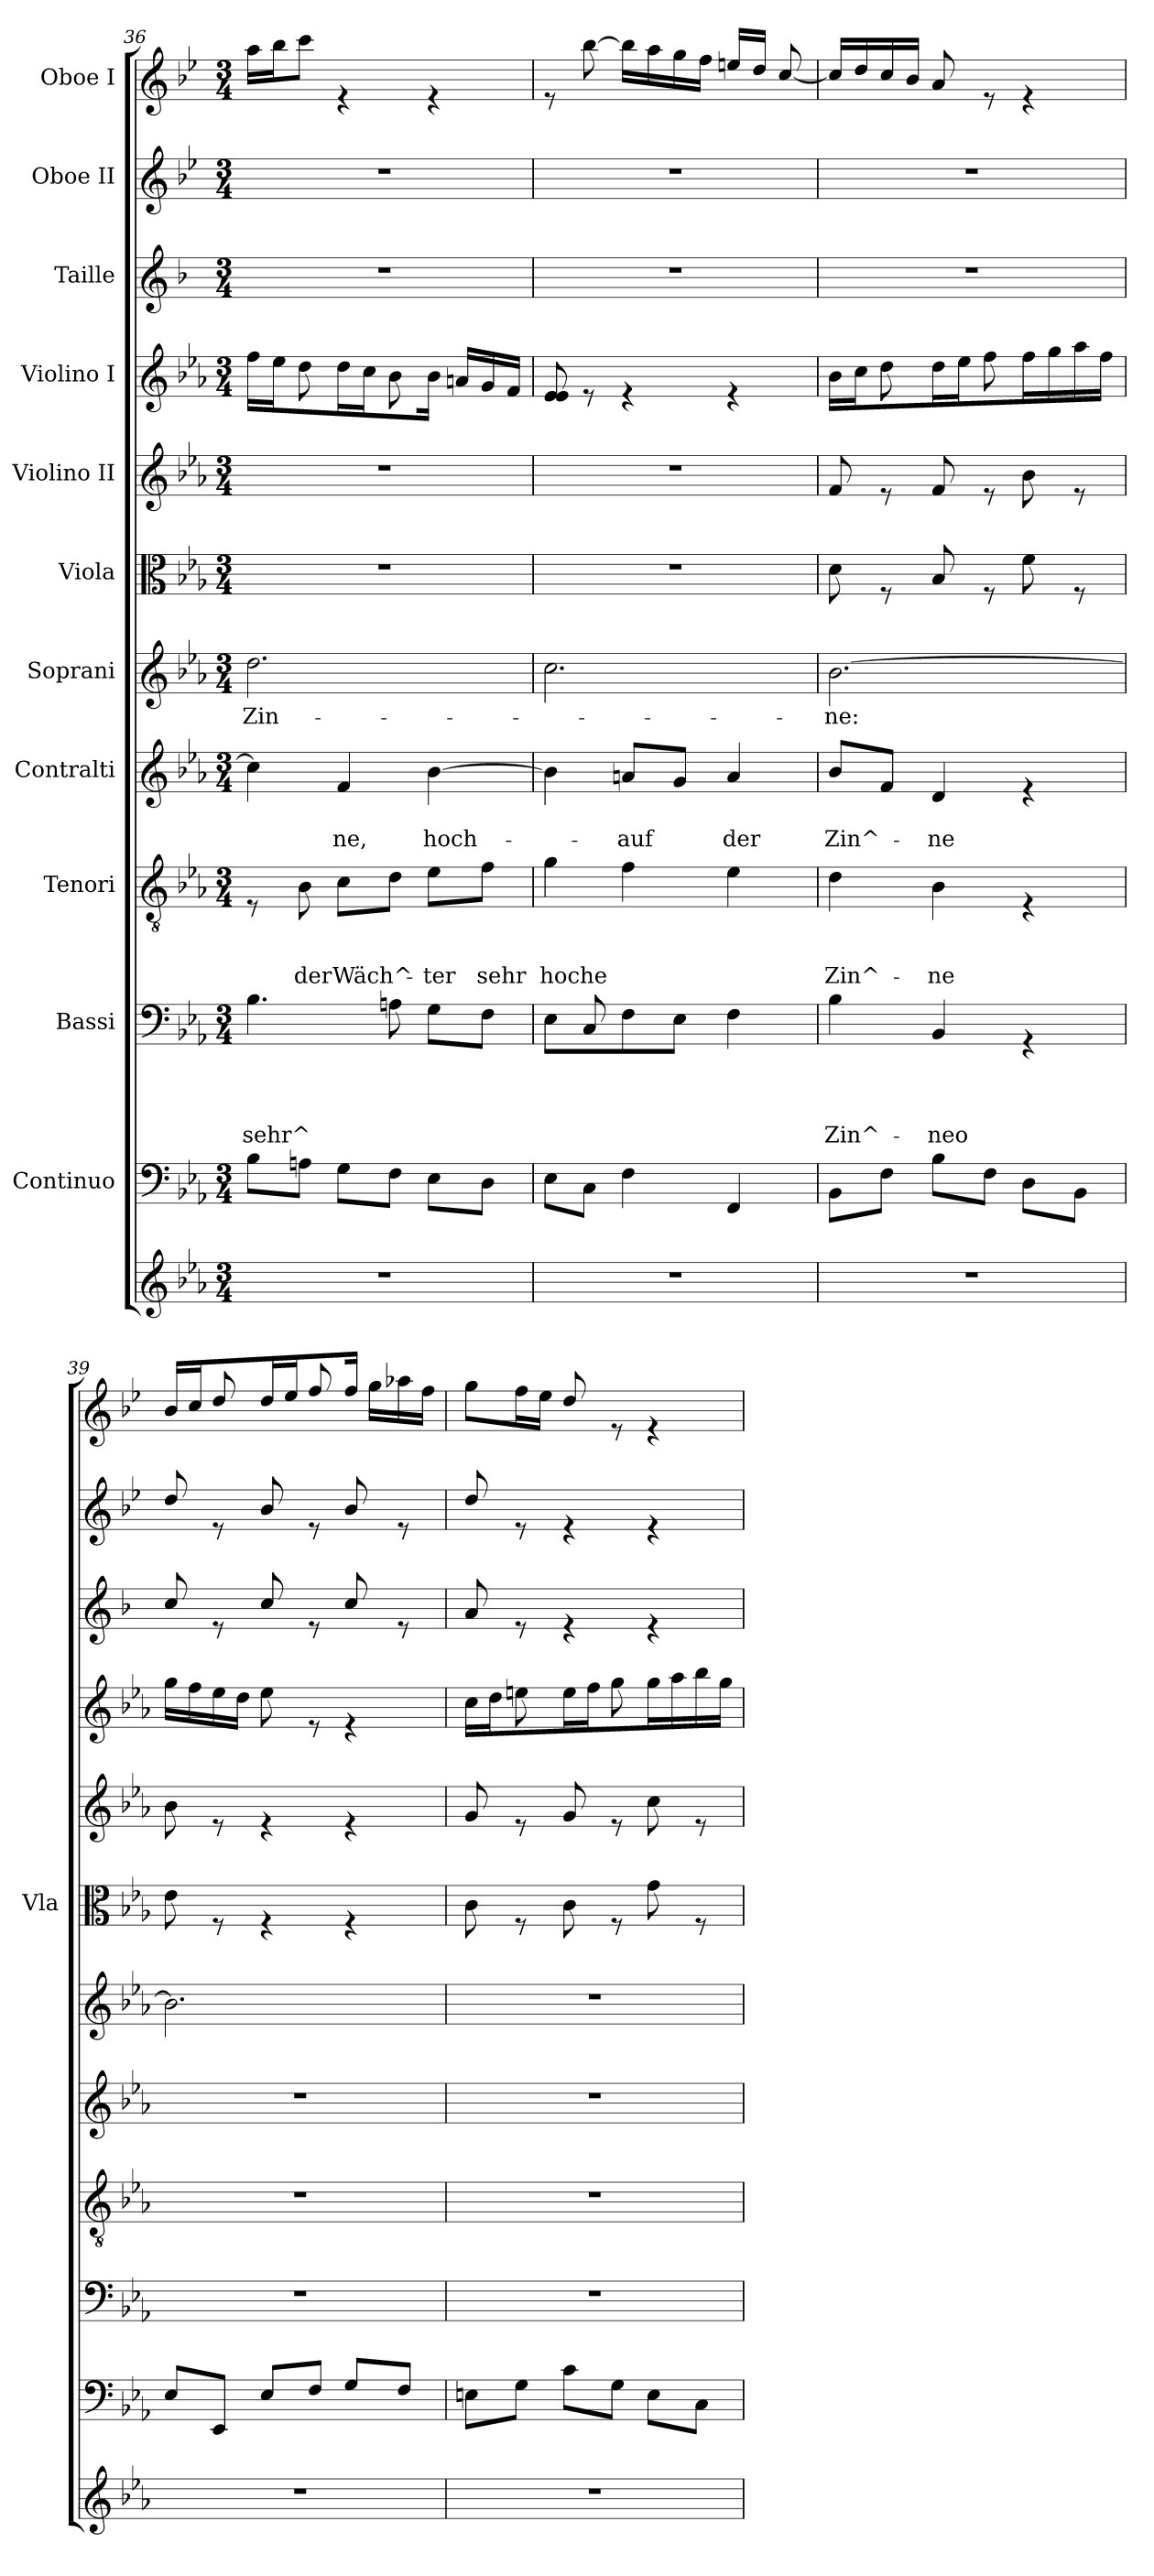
**kern	**kern	**kern	**text	**text	**text	**text	**kern	**text	**text	**text	**kern	**text	**text	**kern	**text	**kern	**kern	**kern	**kern	**kern	**kern
*part12	*part11	*part10	*part10	*part10	*part10	*part10	*part9	*part9	*part9	*part9	*part8	*part8	*part8	*part7	*part7	*part6	*part5	*part4	*part3	*part2	*part1
*staff12	*staff11	*staff10	*staff10	*staff10	*staff10	*staff10	*staff9	*staff9	*staff9	*staff9	*staff8	*staff8	*staff8	*staff7	*staff7	*staff6	*staff5	*staff4	*staff3	*staff2	*staff1
*	*I"Continuo	*I"Bassi	*	*	*	*	*I"Tenori	*	*	*	*I"Contralti	*	*	*I"Soprani	*	*I"Viola	*I"Violino II	*I"Violino I	*I"Taille	*I"Oboe II	*I"Oboe I
*	*	*	*	*	*	*	*	*	*	*	*	*	*	*	*	*I'Vla	*	*	*	*	*
*clefG2	*clefF4	*clefF4	*	*	*	*	*clefGv2	*	*	*	*clefG2	*	*	*clefG2	*	*clefC3	*clefG2	*clefG2	*clefG2	*clefG2	*clefG2
*	*	*	*	*	*	*	*	*	*	*	*	*	*	*	*	*	*	*	*ITrd4c7	*ITrd4c7	*ITrd4c7
*k[b-e-a-]	*k[b-e-a-]	*k[b-e-a-]	*	*	*	*	*k[b-e-a-]	*	*	*	*k[b-e-a-]	*	*	*k[b-e-a-]	*	*k[b-e-a-]	*k[b-e-a-]	*k[b-e-a-]	*k[b-e-]	*k[b-e-a-]	*k[b-e-a-]
*E-:	*E-:	*E-:	*	*	*	*	*E-:	*	*	*	*E-:	*	*	*E-:	*	*E-:	*E-:	*E-:	*B-:	*E-:	*E-:
*M3/4	*M3/4	*M3/4	*	*	*	*	*M3/4	*	*	*	*M3/4	*	*	*M3/4	*	*M3/4	*M3/4	*M3/4	*M3/4	*M3/4	*M3/4
=36	=36	=36	=36	=36	=36	=36	=36	=36	=36	=36	=36	=36	=36	=36	=36	=36	=36	=36	=36	=36	=36
!	!	!	!	!	!	!LO:LY:b	!	!	!	!	!	!	!	!	!LO:LY:b	!	!	!	!	!	!
*	*	*	*	*	*	*	*	*	*	*	*	*	*	*	*	*	*	*^	*	*	*
2.r	8B-\L	4.B-\	.	.	.	sehr^	8rE	.	.	.	4cc\]	.	.	2.dd\	Zin-	2.r	2.r	16ff\LL	8ryy	2.r	2.r	16dd\LL
.	.	.	.	.	.	.	.	.	.	.	.	.	.	.	.	.	.	16ee-\	.	.	.	16ee-\J
!	!	!	!	!	!	!	!	!	!	!LO:LY:b	!	!	!	!	!	!	!	!	!	!	!	!
.	8An\J	.	.	.	.	.	8B-\	.	.	der	.	.	.	.	.	.	.	8ryy	8dd\	.	.	8ff\J
!	!	!	!	!	!	!	!	!	!	!LO:LY:b	!	!	!LO:LY:b	!	!	!	!	!	!	!	!	!
.	8G\L	.	.	.	.	.	8c\L	.	.	Wäch^-	4f/	.	-ne,	.	.	.	.	16dd\	8ryy	.	.	4re
.	.	.	.	.	.	.	.	.	.	.	.	.	.	.	.	.	.	16cc\	.	.	.	.
.	8F\J	8An\	.	.	.	.	8d\J	.	.	.	.	.	.	.	.	.	.	8ryy	8b-\	.	.	.
!	!	!	!	!	!	!	!	!	!	!LO:LY:b	!	!	!LO:LY:b	!	!	!	!	!	!	!	!	!
.	8E-\L	8G\L	.	.	.	.	8e-\L	.	.	-ter	[>4b-\	.	hoch-	.	.	.	.	16b-\JJ	16ryy	.	.	4re
.	.	.	.	.	.	.	.	.	.	.	.	.	.	.	.	.	.	8.ryy	16an/LL	.	.	.
!	!	!	!	!	!	!	!	!	!	!LO:LY:b	!	!	!	!	!	!	!	!	!	!	!	!
.	8D\J	8F\J	.	.	.	.	8f\J	.	.	sehr	.	.	.	.	.	.	.	.	16g/	.	.	.
.	.	.	.	.	.	.	.	.	.	.	.	.	.	.	.	.	.	.	16f/JJ	.	.	.
!!LO:LB:g=z
=37	=37	=37	=37	=37	=37	=37	=37	=37	=37	=37	=37	=37	=37	=37	=37	=37	=37	=37	=37	=37	=37	=37
*	*	*^	*	*	*	*	*	*	*	*	*	*	*	*	*	*	*	*	*	*	*	*
!	!	!	!	!	!	!	!	!	!	!	!LO:LY:b	!	!	!	!	!	!	!	!	!	!	!	!
*	*	*	*	*	*	*	*	*	*	*	*	*	*	*	*	*	*	*	*v	*v	*	*	*
2.r	8E-\L	8E-\L	8ryy	.	.	.	.	4g\	.	.	hoche	4b-\]	.	.	2.cc\	.	2.r	2.r	8e-/ 8e-/	2.r	2.r	8re
.	8C\J	8ryy	8C/	.	.	.	.	.	.	.	.	.	.	.	.	.	.	.	8re	.	.	[8ee-\
!	!	!	!	!	!	!	!	!	!	!	!	!	!	!LO:LY:b	!	!	!	!	!	!	!	!
.	4F\	8F\	4ryy	.	.	.	.	4f\	.	.	.	8an/L	.	-auf	.	.	.	.	4re	.	.	16ee-\LL]
.	.	.	.	.	.	.	.	.	.	.	.	.	.	.	.	.	.	.	.	.	.	16dd\
.	.	8E-\J	.	.	.	.	.	.	.	.	.	8g/J	.	.	.	.	.	.	.	.	.	16cc\
.	.	.	.	.	.	.	.	.	.	.	.	.	.	.	.	.	.	.	.	.	.	16b-\JJ
!	!	!	!	!	!	!	!	!	!	!	!	!	!	!LO:LY:b	!	!	!	!	!	!	!	!
.	4FF/	4ryy	4F\	.	.	.	.	4e-\	.	.	.	4a/	.	der	.	.	.	.	4re	.	.	16an/LL
.	.	.	.	.	.	.	.	.	.	.	.	.	.	.	.	.	.	.	.	.	.	16g/JJ
.	.	.	.	.	.	.	.	.	.	.	.	.	.	.	.	.	.	.	.	.	.	[8f/
*	*	*v	*v	*	*	*	*	*	*	*	*	*	*	*	*	*	*	*	*	*	*	*
=38	=38	=38	=38	=38	=38	=38	=38	=38	=38	=38	=38	=38	=38	=38	=38	=38	=38	=38	=38	=38	=38
!	!	!	!	!	!	!LO:LY:b	!	!	!	!LO:LY:b	!	!	!LO:LY:b	!	!LO:LY:b	!	!	!	!	!	!
*	*	*	*	*	*	*	*	*	*	*	*	*	*	*	*	*	*	*^	*	*	*
2.r	8BB-\L	4B-\	.	.	.	Zin^-	4d\	.	.	Zin^-	8b-/L	.	Zin^-	[>2.b-\	-ne:	8d\	8f/	16b-\LL	8ryy	2.r	2.r	16f/LL]
.	.	.	.	.	.	.	.	.	.	.	.	.	.	.	.	.	.	16cc\	.	.	.	16g/
.	8F\J	.	.	.	.	.	.	.	.	.	8f/J	.	.	.	.	8rF	8re	8ryy	8dd\	.	.	16f/
.	.	.	.	.	.	.	.	.	.	.	.	.	.	.	.	.	.	.	.	.	.	16e-/JJ
!	!	!	!	!	!	!LO:LY:b	!	!	!	!LO:LY:b	!	!	!LO:LY:b	!	!	!	!	!	!	!	!	!
.	8B-\L	4BB-/	.	.	.	-neo	4B-\	.	.	-ne	4d/	.	-ne-	.	.	8B-/	8f/	16dd\	8ryy	.	.	8d/
.	.	.	.	.	.	.	.	.	.	.	.	.	.	.	.	.	.	16ee-\	.	.	.	.
.	8F\J	.	.	.	.	.	.	.	.	.	.	.	.	.	.	8rF	8re	8ryy	8ff\	.	.	8re
.	8D\L	4rGG	.	.	.	.	4rE	.	.	.	4re	.	.	.	.	8f\	8b-\	16ff\	4ryy	.	.	4re
.	.	.	.	.	.	.	.	.	.	.	.	.	.	.	.	.	.	16gg\	.	.	.	.
.	8BB-\J	.	.	.	.	.	.	.	.	.	.	.	.	.	.	8rF	8re	16aa-\	.	.	.	.
.	.	.	.	.	.	.	.	.	.	.	.	.	.	.	.	.	.	16ff\JJ	.	.	.	.
*	*	*	*	*	*	*	*	*	*	*	*	*	*	*	*	*	*	*v	*v	*	*	*
=39	=39	=39	=39	=39	=39	=39	=39	=39	=39	=39	=39	=39	=39	=39	=39	=39	=39	=39	=39	=39	=39
*	*	*	*	*	*	*	*	*	*	*	*	*	*	*	*	*	*	*	*	*	*^
2.r	8E-/L	2.r	.	.	.	.	2.r	.	.	.	2.r	.	.	2.b-\]	.	8e-\	8b-\	16gg\LL	8f/	8g/	16e-/LL	8ryy
.	.	.	.	.	.	.	.	.	.	.	.	.	.	.	.	.	.	16ff\	.	.	16f/	.
.	8EE-/J	.	.	.	.	.	.	.	.	.	.	.	.	.	.	8rF	8re	16ee-\	8re	8re	8ryy	8g/
.	.	.	.	.	.	.	.	.	.	.	.	.	.	.	.	.	.	16dd\JJ	.	.	.	.
.	8E-/L	.	.	.	.	.	.	.	.	.	.	.	.	.	.	4rF	4re	8ee-\	8f/	8e-/	16g/	8ryy
.	.	.	.	.	.	.	.	.	.	.	.	.	.	.	.	.	.	.	.	.	16a-/	.
.	8F/J	.	.	.	.	.	.	.	.	.	.	.	.	.	.	.	.	8re	8re	8re	8ryy	8b-/
.	8G/L	.	.	.	.	.	.	.	.	.	.	.	.	.	.	4rF	4re	4re	8f/	8e-/	16b-/JJ	16ryy
.	.	.	.	.	.	.	.	.	.	.	.	.	.	.	.	.	.	.	.	.	8.ryy	16cc\LL
.	8F/J	.	.	.	.	.	.	.	.	.	.	.	.	.	.	.	.	.	8re	8re	.	16dd-X\
.	.	.	.	.	.	.	.	.	.	.	.	.	.	.	.	.	.	.	.	.	.	16b-\JJ
*	*	*	*	*	*	*	*	*	*	*	*	*	*	*	*	*	*	*	*	*	*v	*v
=40	=40	=40	=40	=40	=40	=40	=40	=40	=40	=40	=40	=40	=40	=40	=40	=40	=40	=40	=40	=40	=40
*	*	*	*	*	*	*	*	*	*	*	*	*	*	*	*	*	*	*^	*	*	*
2.r	8En\L	2.r	.	.	.	.	2.r	.	.	.	2.r	.	.	2.r	.	8c\	8g/	16cc\LL	8ryy	8d/	8g/	8cc\L
.	.	.	.	.	.	.	.	.	.	.	.	.	.	.	.	.	.	16dd\	.	.	.	.
.	8G\J	.	.	.	.	.	.	.	.	.	.	.	.	.	.	8rF	8re	8ryy	8een\	8re	8re	16b-\L
.	.	.	.	.	.	.	.	.	.	.	.	.	.	.	.	.	.	.	.	.	.	16a-\JJ
.	8c\L	.	.	.	.	.	.	.	.	.	.	.	.	.	.	8c\	8g/	16ee\	8ryy	4re	4re	8g/
.	.	.	.	.	.	.	.	.	.	.	.	.	.	.	.	.	.	16ff\	.	.	.	.
.	8G\J	.	.	.	.	.	.	.	.	.	.	.	.	.	.	8rF	8re	8ryy	8gg\	.	.	8re
.	8E\L	.	.	.	.	.	.	.	.	.	.	.	.	.	.	8g\	8cc\	16gg\	4ryy	4re	4re	4re
.	.	.	.	.	.	.	.	.	.	.	.	.	.	.	.	.	.	16aa-\	.	.	.	.
.	8C\J	.	.	.	.	.	.	.	.	.	.	.	.	.	.	8rF	8re	16bb-\	.	.	.	.
.	.	.	.	.	.	.	.	.	.	.	.	.	.	.	.	.	.	16gg\JJ	.	.	.	.
*	*	*	*	*	*	*	*	*	*	*	*	*	*	*	*	*	*	*v	*v	*	*	*
=	=	=	=	=	=	=	=	=	=	=	=	=	=	=	=	=	=	=	=	=	=
*-	*-	*-	*-	*-	*-	*-	*-	*-	*-	*-	*-	*-	*-	*-	*-	*-	*-	*-	*-	*-	*-
